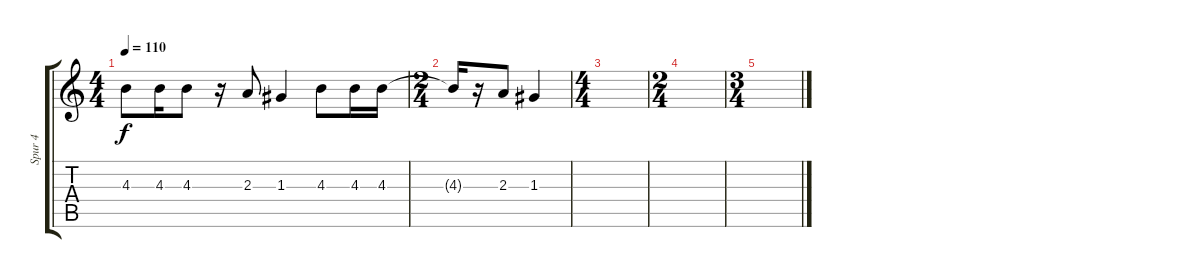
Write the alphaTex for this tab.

\track ("Spur 4" "Spur 4") {instrument overdrivenguitar}
\staff {score tabs}
\tuning (E4 B3 G3 D3 A2 E2) {hide}
\ts (4 4)
\tempo 110
\clef g2
\ks c
4.3.8{dy f} 4.3.16 4.3.8 r.16 2.3.8 1.3.4 4.3.8 4.3.16 4.3.16 |
\ts (2 4)
4.3{t}.16 r.16 2.3.8 1.3.4 |
\ts (4 4)
|
\ts (2 4)
|
\ts (3 4)
